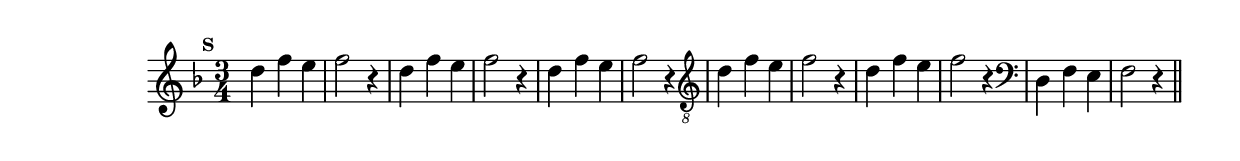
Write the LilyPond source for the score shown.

%% -*- coding: utf-8 -*-
\version "2.12.1"

%% \header { texidoc="Perguntas e Respostas"}

\relative c'' {

  \override Staff.TimeSignature #'style = #'()
  \time 3/4 
  \override Score.BarNumber #'transparent = ##t
  \override Score.RehearsalMark #'font-size = #-2
  \override Score.BarNumber #'transparent = ##t
  \set Score.markFormatter = #format-mark-numbers
  \key d \minor

  \mark 18

  %% CAVAQUINHO - BANJO
  \tag #'cv {
    d4 f e | f2 r4 
  }

  %% BANDOLIM
  \tag #'bd {
    d4 f e | f2 r4 
  }

  %% VIOLA
  \tag #'va {
    d4 f e | f2 r4 
  }

  %% VIOLÃO TENOR
  \tag #'vt {
    \clef "G_8"
    d,4 f e | f2 r4           
  }

  %% VIOLÃO
  \tag #'vi {
    \clef "G_8"
    d4 f e | f2 r4 
  }

  %% BAIXO - BAIXOLÃO
  \tag #'bx {
    \clef bass
    d,4 f e | f2 r4            
  }


  %% END DOCUMENT
  \bar "||"
}
